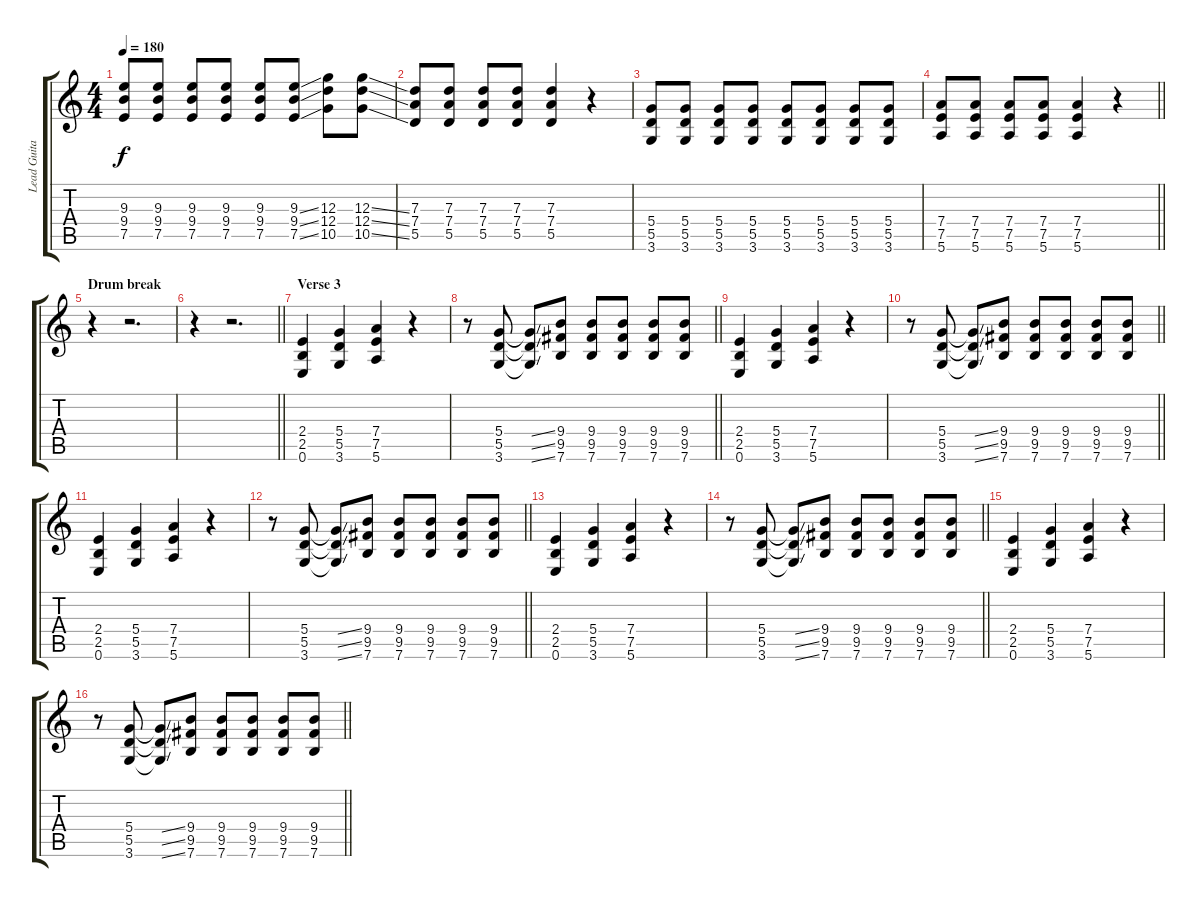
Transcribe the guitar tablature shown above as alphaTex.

\track ("Lead Guitar - Nicholaus Arson" "Lead Guita") {instrument distortionguitar}
\staff {score tabs}
\tuning (E4 B3 G3 D3 A2 E2) {hide}
\ts (4 4)
\tempo 180
\clef g2
\ks c
(9.3 9.4 7.5).8{dy f} (9.3 9.4 7.5).8 (9.3 9.4 7.5).8 (9.3 9.4 7.5).8 (9.3 9.4 7.5).8 (9.3{ss} 9.4{ss} 7.5{ss}).8 (12.3 12.4 10.5).8 (12.3{ss} 12.4{ss} 10.5{ss}).8 |
(7.3 7.4 5.5).8 (7.3 7.4 5.5).8 (7.3 7.4 5.5).8 (7.3 7.4 5.5).8 (7.3 7.4 5.5).4 r.4 |
(5.4 5.5 3.6).8 (5.4 5.5 3.6).8 (5.4 5.5 3.6).8 (5.4 5.5 3.6).8 (5.4 5.5 3.6).8 (5.4 5.5 3.6).8 (5.4 5.5 3.6).8 (5.4 5.5 3.6).8 |
\barLineRight lightlight
(7.4 7.5 5.6).8 (7.4 7.5 5.6).8 (7.4 7.5 5.6).8 (7.4 7.5 5.6).8 (7.4 7.5 5.6).4 r.4 |
\section ("" "Drum break")
r.4 r.2{d} |
\barLineRight lightlight
r.4 r.2{d} |
\section ("" "Verse 3")
(2.4 2.5 0.6).4 (5.4 5.5 3.6).4 (7.4 7.5 5.6).4 r.4 |
\barLineRight lightlight
r.8 (5.4 5.5 3.6).8 (5.4{ss t} 5.5{ss t} 3.6{ss t}).8 (9.4 9.5 7.6).8 (9.4 9.5 7.6).8 (9.4 9.5 7.6).8 (9.4 9.5 7.6).8 (9.4 9.5 7.6).8 |
(2.4 2.5 0.6).4 (5.4 5.5 3.6).4 (7.4 7.5 5.6).4 r.4 |
\barLineRight lightlight
r.8 (5.4 5.5 3.6).8 (5.4{ss t} 5.5{ss t} 3.6{ss t}).8 (9.4 9.5 7.6).8 (9.4 9.5 7.6).8 (9.4 9.5 7.6).8 (9.4 9.5 7.6).8 (9.4 9.5 7.6).8 |
(2.4 2.5 0.6).4 (5.4 5.5 3.6).4 (7.4 7.5 5.6).4 r.4 |
\barLineRight lightlight
r.8 (5.4 5.5 3.6).8 (5.4{ss t} 5.5{ss t} 3.6{ss t}).8 (9.4 9.5 7.6).8 (9.4 9.5 7.6).8 (9.4 9.5 7.6).8 (9.4 9.5 7.6).8 (9.4 9.5 7.6).8 |
(2.4 2.5 0.6).4 (5.4 5.5 3.6).4 (7.4 7.5 5.6).4 r.4 |
\barLineRight lightlight
r.8 (5.4 5.5 3.6).8 (5.4{ss t} 5.5{ss t} 3.6{ss t}).8 (9.4 9.5 7.6).8 (9.4 9.5 7.6).8 (9.4 9.5 7.6).8 (9.4 9.5 7.6).8 (9.4 9.5 7.6).8 |
(2.4 2.5 0.6).4 (5.4 5.5 3.6).4 (7.4 7.5 5.6).4 r.4 |
\barLineRight lightlight
r.8 (5.4 5.5 3.6).8 (5.4{ss t} 5.5{ss t} 3.6{ss t}).8 (9.4 9.5 7.6).8 (9.4 9.5 7.6).8 (9.4 9.5 7.6).8 (9.4 9.5 7.6).8 (9.4 9.5 7.6).8
